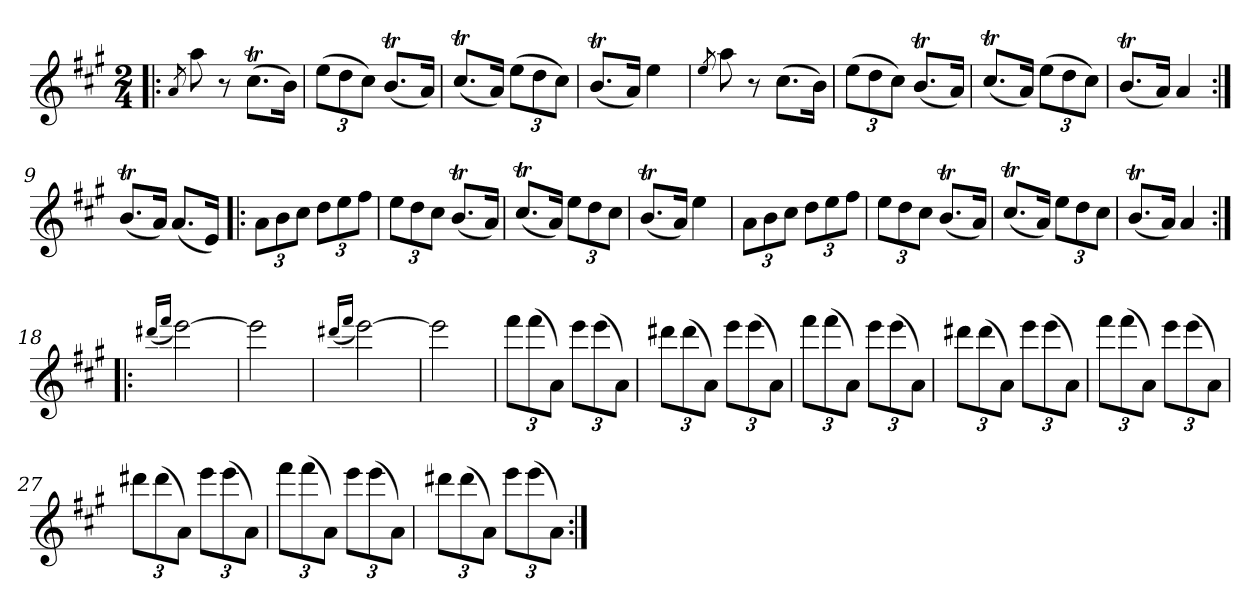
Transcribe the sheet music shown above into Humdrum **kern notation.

**kern
*part1
*staff1
*clefG2
*k[f#c#g#]
*A:
*M2/4
=1!|:
8qa/
8aa\
8r
(>8.cc#t\L
16b\Jk)
=2
*Xbrackettup
(>12ee\L
12dd\
12cc#\J)
(<8.bT/L
16a/Jk)
=3
(<8.cc#t/L
16a/Jk)
(>12ee\L
12dd\
12cc#\J)
=4
(<8.bT/L
16a/Jk)
4ee\
=5
8qee/
8aa\
8r
(>8.cc#\L
16b\Jk)
=6
(>12ee\L
12dd\
12cc#\J)
(<8.bT/L
16a/Jk)
!!LO:LB:g=z
=7
(<8.cc#t/L
16a/Jk)
(>12ee\L
12dd\
12cc#\J)
=8
(<8.bT/L
16a/Jk)
4a/
=9:|!
(<8.bT/L
16a/Jk)
(<8.a/L
16e/Jk)
=10!|:
12a\L
12b\
12cc#\J
12dd\L
12ee\
12ff#\J
=11
12ee\L
12dd\
12cc#\J
(<8.bT/L
16a/Jk)
=12
(<8.cc#t/L
16a/Jk)
12ee\L
12dd\
12cc#\J
!!LO:LB:g=z
=13
(<8.bT/L
16a/Jk)
4ee\
=14
12a\L
12b\
12cc#\J
12dd\L
12ee\
12ff#\J
=15
12ee\L
12dd\
12cc#\J
(<8.bT/L
16a/Jk)
=16
(<8.cc#t/L
16a/Jk)
12ee\L
12dd\
12cc#\J
=17
(<8.bT/L
16a/Jk)
4a/
=18:|!|:
(<16qddd#X/LL
16qfff#/JJ
[2eee\)
=19
2eee\]
!!LO:LB:g=z
=20
(<16qddd#X/LL
16qfff#/JJ
[2eee\)
=21
2eee\]
=22
12fff#\L
(>12fff#\
12a\J)
12eee\L
(>12eee\
12a\J)
=23
12ddd#X\L
(>12ddd#\
12a\J)
12eee\L
(>12eee\
12a\J)
=24
12fff#\L
(>12fff#\
12a\J)
12eee\L
(>12eee\
12a\J)
=25
12ddd#X\L
(>12ddd#\
12a\J)
12eee\L
(>12eee\
12a\J)
!!LO:LB:g=z
=26
12fff#\L
(>12fff#\
12a\J)
12eee\L
(>12eee\
12a\J)
=27
12ddd#X\L
(>12ddd#\
12a\J)
12eee\L
(>12eee\
12a\J)
=28
12fff#\L
(>12fff#\
12a\J)
12eee\L
(>12eee\
12a\J)
=29
12ddd#X\L
(>12ddd#\
12a\J)
12eee\L
(>12eee\
12a\J)
=:|!
*-
